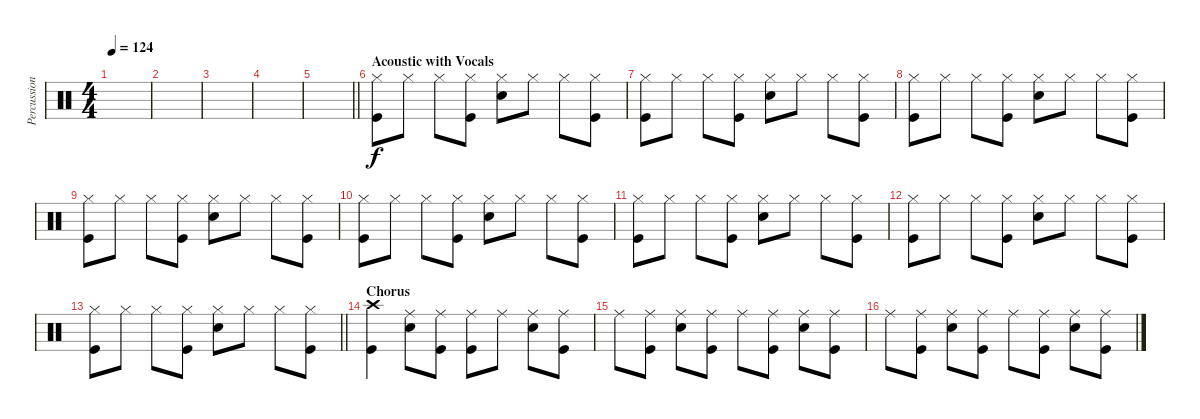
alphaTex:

\track ("Percussion" "Percussion") {instrument percussion}
\staff {score}
\articulation defaults
\ts (4 4)
\tempo 124
\clef neutral
\ks c
|
|
|
|
\barLineRight lightlight
|
\section ("" "Acoustic with Vocals")
("Hi-Hat (closed)" "Kick (hit)").8 "Hi-Hat (closed)".8 "Hi-Hat (closed)".8 ("Hi-Hat (closed)" "Kick (hit)").8 ("Hi-Hat (closed)" "Snare (hit) 2").8 "Hi-Hat (closed)".8 "Hi-Hat (closed)".8 ("Hi-Hat (closed)" "Kick (hit)").8 |
("Hi-Hat (closed)" "Kick (hit)").8 "Hi-Hat (closed)".8 "Hi-Hat (closed)".8 ("Hi-Hat (closed)" "Kick (hit)").8 ("Hi-Hat (closed)" "Snare (hit) 2").8 "Hi-Hat (closed)".8 "Hi-Hat (closed)".8 ("Hi-Hat (closed)" "Kick (hit)").8 |
("Hi-Hat (closed)" "Kick (hit)").8 "Hi-Hat (closed)".8 "Hi-Hat (closed)".8 ("Hi-Hat (closed)" "Kick (hit)").8 ("Hi-Hat (closed)" "Snare (hit) 2").8 "Hi-Hat (closed)".8 "Hi-Hat (closed)".8 ("Hi-Hat (closed)" "Kick (hit)").8 |
("Hi-Hat (closed)" "Kick (hit)").8 "Hi-Hat (closed)".8 "Hi-Hat (closed)".8 ("Hi-Hat (closed)" "Kick (hit)").8 ("Hi-Hat (closed)" "Snare (hit) 2").8 "Hi-Hat (closed)".8 "Hi-Hat (closed)".8 ("Hi-Hat (closed)" "Kick (hit)").8 |
("Hi-Hat (closed)" "Kick (hit)").8 "Hi-Hat (closed)".8 "Hi-Hat (closed)".8 ("Hi-Hat (closed)" "Kick (hit)").8 ("Hi-Hat (closed)" "Snare (hit) 2").8 "Hi-Hat (closed)".8 "Hi-Hat (closed)".8 ("Hi-Hat (closed)" "Kick (hit)").8 |
("Hi-Hat (closed)" "Kick (hit)").8 "Hi-Hat (closed)".8 "Hi-Hat (closed)".8 ("Hi-Hat (closed)" "Kick (hit)").8 ("Hi-Hat (closed)" "Snare (hit) 2").8 "Hi-Hat (closed)".8 "Hi-Hat (closed)".8 ("Hi-Hat (closed)" "Kick (hit)").8 |
("Hi-Hat (closed)" "Kick (hit)").8 "Hi-Hat (closed)".8 "Hi-Hat (closed)".8 ("Hi-Hat (closed)" "Kick (hit)").8 ("Hi-Hat (closed)" "Snare (hit) 2").8 "Hi-Hat (closed)".8 "Hi-Hat (closed)".8 ("Hi-Hat (closed)" "Kick (hit)").8 |
\barLineRight lightlight
("Hi-Hat (closed)" "Kick (hit)").8 "Hi-Hat (closed)".8 "Hi-Hat (closed)".8 ("Hi-Hat (closed)" "Kick (hit)").8 ("Hi-Hat (closed)" "Snare (hit) 2").8 "Hi-Hat (closed)".8 "Hi-Hat (closed)".8 ("Hi-Hat (closed)" "Kick (hit)").8 |
\section ("" "Chorus")
("Crash high (hit)" "Kick (hit)").4 ("Ride (middle)" "Snare (hit) 2").8 ("Ride (middle)" "Kick (hit)").8 ("Ride (middle)" "Kick (hit)").8 "Ride (middle)".8 ("Ride (middle)" "Snare (hit) 2").8 ("Ride (middle)" "Kick (hit)").8 |
"Ride (middle)".8 ("Ride (middle)" "Kick (hit)").8 ("Ride (middle)" "Snare (hit) 2").8 ("Ride (middle)" "Kick (hit)").8 "Ride (middle)".8 ("Ride (middle)" "Kick (hit)").8 ("Ride (middle)" "Snare (hit) 2").8 ("Ride (middle)" "Kick (hit)").8 |
"Ride (middle)".8 ("Ride (middle)" "Kick (hit)").8 ("Ride (middle)" "Snare (hit) 2").8 ("Ride (middle)" "Kick (hit)").8 "Ride (middle)".8 ("Ride (middle)" "Kick (hit)").8 ("Ride (middle)" "Snare (hit) 2").8 ("Ride (middle)" "Kick (hit)").8
